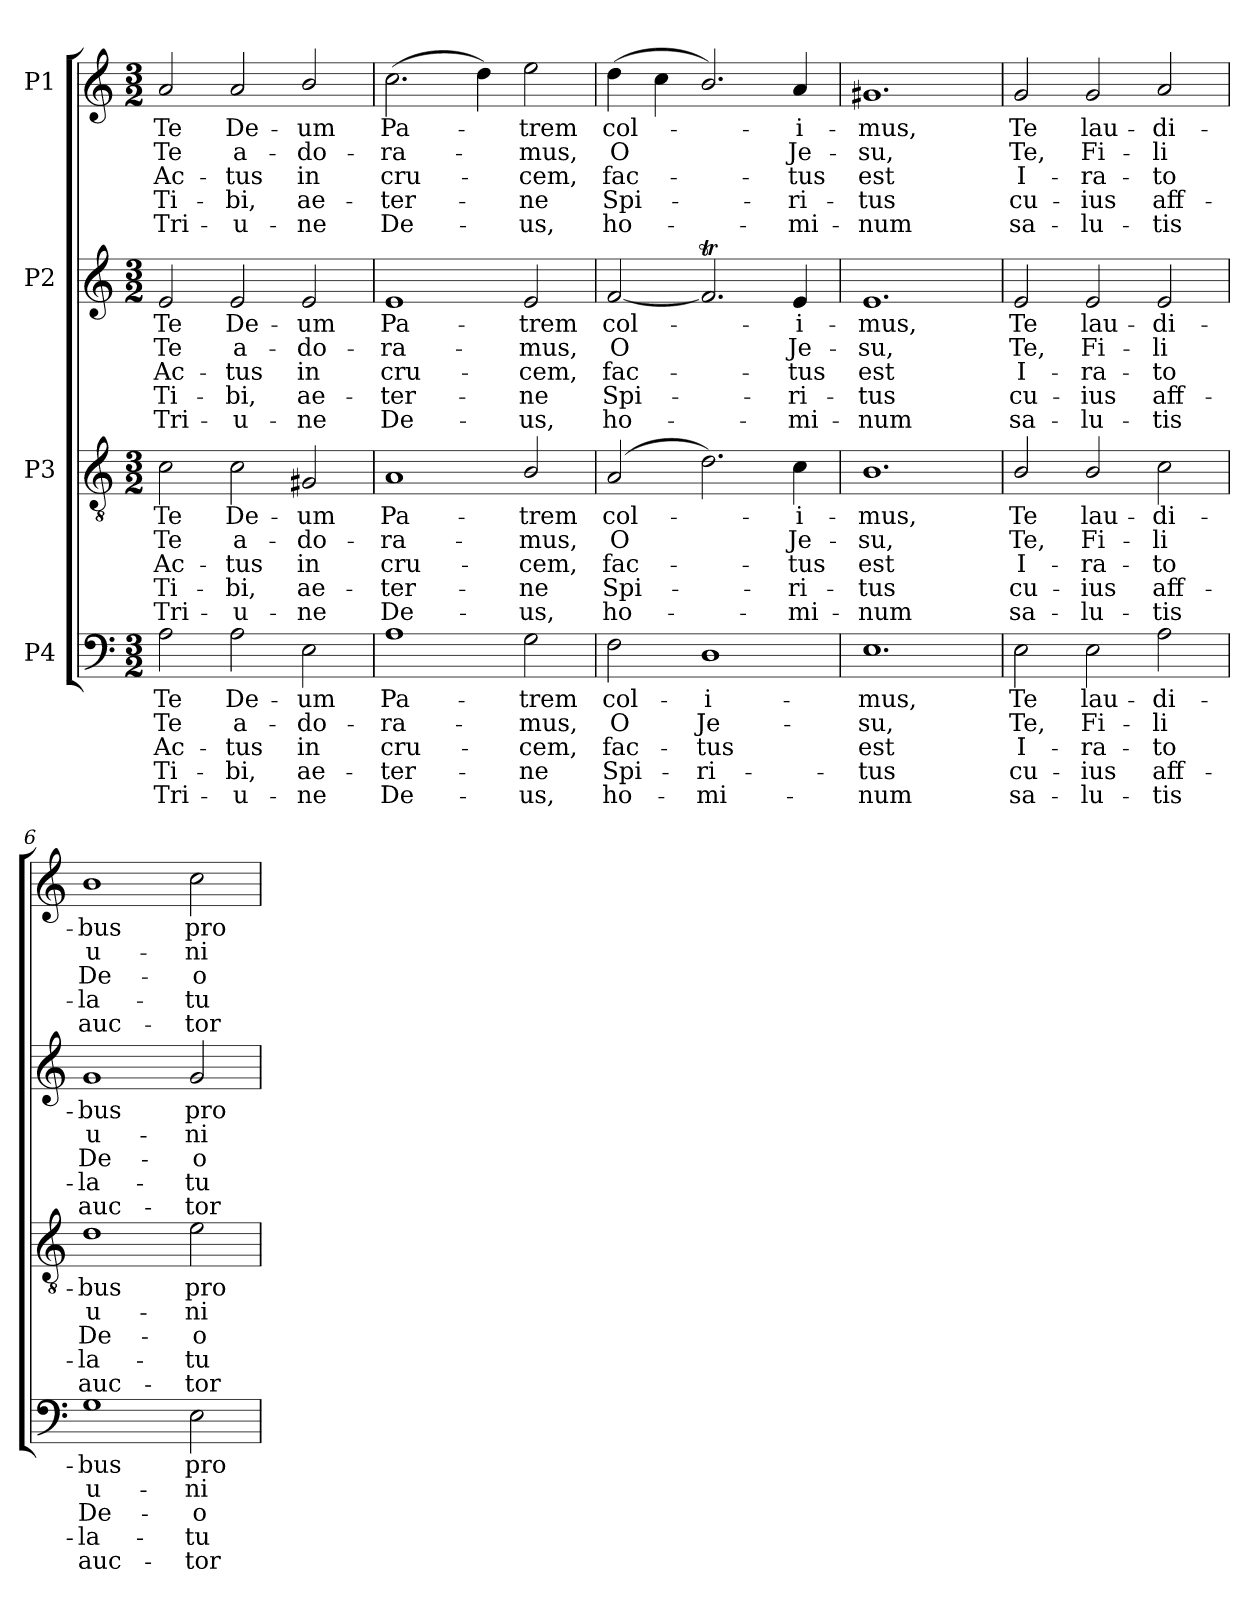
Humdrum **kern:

**kern	**text	**text	**text	**text	**text	**kern	**text	**text	**text	**text	**text	**kern	**text	**text	**text	**text	**text	**kern	**text	**text	**text	**text	**text
*part4	*part4	*part4	*part4	*part4	*part4	*part3	*part3	*part3	*part3	*part3	*part3	*part2	*part2	*part2	*part2	*part2	*part2	*part1	*part1	*part1	*part1	*part1	*part1
*staff4	*staff4	*staff4	*staff4	*staff4	*staff4	*staff3	*staff3	*staff3	*staff3	*staff3	*staff3	*staff2	*staff2	*staff2	*staff2	*staff2	*staff2	*staff1	*staff1	*staff1	*staff1	*staff1	*staff1
*I"P4	*	*	*	*	*	*I"P3	*	*	*	*	*	*I"P2	*	*	*	*	*	*I"P1	*	*	*	*	*
!!LO:PB:g=z
*clefF4	*	*	*	*	*	*clefGv2	*	*	*	*	*	*clefG2	*	*	*	*	*	*clefG2	*	*	*	*	*
*	*	*	*	*	*	*ITrd7c12	*	*	*	*	*	*	*	*	*	*	*	*	*	*	*	*	*
*k[]	*	*	*	*	*	*k[]	*	*	*	*	*	*k[]	*	*	*	*	*	*k[]	*	*	*	*	*
*C:	*	*	*	*	*	*C:	*	*	*	*	*	*C:	*	*	*	*	*	*C:	*	*	*	*	*
*M3/2	*	*	*	*	*	*M3/2	*	*	*	*	*	*M3/2	*	*	*	*	*	*M3/2	*	*	*	*	*
=1	=1	=1	=1	=1	=1	=1	=1	=1	=1	=1	=1	=1	=1	=1	=1	=1	=1	=1	=1	=1	=1	=1	=1
!	!LO:LY:b:color=#000000	!LO:LY:b:color=#000000	!LO:LY:b:color=#000000	!LO:LY:b:color=#000000	!LO:LY:b:color=#000000	!	!	!	!	!	!	!	!	!	!	!	!	!	!	!	!	!	!
!	!	!	!	!	!	!	!LO:LY:b:color=#000000	!LO:LY:b:color=#000000	!LO:LY:b:color=#000000	!LO:LY:b:color=#000000	!LO:LY:b:color=#000000	!	!	!	!	!	!	!	!	!	!	!	!
!	!	!	!	!	!	!	!	!	!	!	!	!	!LO:LY:b:color=#000000	!LO:LY:b:color=#000000	!LO:LY:b:color=#000000	!LO:LY:b:color=#000000	!LO:LY:b:color=#000000	!	!	!	!	!	!
!	!	!	!	!	!	!	!	!	!	!	!	!	!	!	!	!	!	!	!LO:LY:b:color=#000000	!LO:LY:b:color=#000000	!LO:LY:b:color=#000000	!LO:LY:b:color=#000000	!LO:LY:b:color=#000000
2Ai\	Te	Te	Ac-	-Ti-	-Tri-	2Ci\	Te	Te	Ac-	-Ti-	-Tri-	2ei/	Te	Te	Ac-	-Ti-	-Tri-	2ai/	Te	Te	-Ac-	Ti-	-Tri-
!	!LO:LY:b:color=#000000	!LO:LY:b:color=#000000	!LO:LY:b:color=#000000	!LO:LY:b:color=#000000	!LO:LY:b:color=#000000	!	!	!	!	!	!	!	!	!	!	!	!	!	!	!	!	!	!
!	!	!	!	!	!	!	!LO:LY:b:color=#000000	!LO:LY:b:color=#000000	!LO:LY:b:color=#000000	!LO:LY:b:color=#000000	!LO:LY:b:color=#000000	!	!	!	!	!	!	!	!	!	!	!	!
!	!	!	!	!	!	!	!	!	!	!	!	!	!LO:LY:b:color=#000000	!LO:LY:b:color=#000000	!LO:LY:b:color=#000000	!LO:LY:b:color=#000000	!LO:LY:b:color=#000000	!	!	!	!	!	!
!	!	!	!	!	!	!	!	!	!	!	!	!	!	!	!	!	!	!	!LO:LY:b:color=#000000	!LO:LY:b:color=#000000	!LO:LY:b:color=#000000	!LO:LY:b:color=#000000	!LO:LY:b:color=#000000
2Ai\	De-	a-	-tus	bi,	u-	2Ci\	De-	a-	-tus	bi,	u-	2ei/	De-	a-	-tus	bi,	u-	2ai/	De-	a-	tus	-bi,	u-
!	!LO:LY:b:color=#000000	!LO:LY:b:color=#000000	!LO:LY:b:color=#000000	!LO:LY:b:color=#000000	!LO:LY:b:color=#000000	!	!	!	!	!	!	!	!	!	!	!	!	!	!	!	!	!	!
!	!	!	!	!	!	!	!LO:LY:b:color=#000000	!LO:LY:b:color=#000000	!LO:LY:b:color=#000000	!LO:LY:b:color=#000000	!LO:LY:b:color=#000000	!	!	!	!	!	!	!	!	!	!	!	!
!	!	!	!	!	!	!	!	!	!	!	!	!	!LO:LY:b:color=#000000	!LO:LY:b:color=#000000	!LO:LY:b:color=#000000	!LO:LY:b:color=#000000	!LO:LY:b:color=#000000	!	!	!	!	!	!
!	!	!	!	!	!	!	!	!	!	!	!	!	!	!	!	!	!	!	!LO:LY:b:color=#000000	!LO:LY:b:color=#000000	!LO:LY:b:color=#000000	!LO:LY:b:color=#000000	!LO:LY:b:color=#000000
2Ei\	-um	-do-	-in	ae-	-ne	2GG#Xi/	-um	-do-	-in	ae-	-ne	2ei/	-um	-do-	-in	ae-	-ne	2bi/	-um	-do-	-in	ae-	ne
=2	=2	=2	=2	=2	=2	=2	=2	=2	=2	=2	=2	=2	=2	=2	=2	=2	=2	=2	=2	=2	=2	=2	=2
!	!LO:LY:b:color=#000000	!LO:LY:b:color=#000000	!LO:LY:b:color=#000000	!LO:LY:b:color=#000000	!LO:LY:b:color=#000000	!	!	!	!	!	!	!	!	!	!	!	!	!	!	!	!	!	!
!	!	!	!	!	!	!	!LO:LY:b:color=#000000	!LO:LY:b:color=#000000	!LO:LY:b:color=#000000	!LO:LY:b:color=#000000	!LO:LY:b:color=#000000	!	!	!	!	!	!	!	!	!	!	!	!
!	!	!	!	!	!	!	!	!	!	!	!	!	!LO:LY:b:color=#000000	!LO:LY:b:color=#000000	!LO:LY:b:color=#000000	!LO:LY:b:color=#000000	!LO:LY:b:color=#000000	!	!	!	!	!	!
!	!	!	!	!	!	!	!	!	!	!	!	!	!	!	!	!	!	!	!LO:LY:b:color=#000000	!LO:LY:b:color=#000000	!LO:LY:b:color=#000000	!LO:LY:b:color=#000000	!LO:LY:b:color=#000000
1Ai	Pa-	-ra-	cru-	-ter-	-De-	1AAi	Pa-	-ra-	cru-	-ter-	-De-	1ei	Pa-	-ra-	cru-	-ter-	-De-	(2.cci\	Pa-	-ra-	-cru-	-ter-	-De-
.	.	.	.	.	.	.	.	.	.	.	.	.	.	.	.	.	.	4ddi\)	.	.	.	.	.
!	!LO:LY:b:color=#000000	!LO:LY:b:color=#000000	!LO:LY:b:color=#000000	!LO:LY:b:color=#000000	!LO:LY:b:color=#000000	!	!	!	!	!	!	!	!	!	!	!	!	!	!	!	!	!	!
!	!	!	!	!	!	!	!LO:LY:b:color=#000000	!LO:LY:b:color=#000000	!LO:LY:b:color=#000000	!LO:LY:b:color=#000000	!LO:LY:b:color=#000000	!	!	!	!	!	!	!	!	!	!	!	!
!	!	!	!	!	!	!	!	!	!	!	!	!	!LO:LY:b:color=#000000	!LO:LY:b:color=#000000	!LO:LY:b:color=#000000	!LO:LY:b:color=#000000	!LO:LY:b:color=#000000	!	!	!	!	!	!
!	!	!	!	!	!	!	!	!	!	!	!	!	!	!	!	!	!	!	!LO:LY:b:color=#000000	!LO:LY:b:color=#000000	!LO:LY:b:color=#000000	!LO:LY:b:color=#000000	!LO:LY:b:color=#000000
2Gi\	-trem	-mus,	-cem,	ne	us,	2BBi/	-trem	-mus,	-cem,	ne	us,	2ei/	-trem	-mus,	-cem,	ne	us,	2eei\	-trem	-mus,	-cem,	ne	us,
=3	=3	=3	=3	=3	=3	=3	=3	=3	=3	=3	=3	=3	=3	=3	=3	=3	=3	=3	=3	=3	=3	=3	=3
!	!LO:LY:b:color=#000000	!LO:LY:b:color=#000000	!LO:LY:b:color=#000000	!LO:LY:b:color=#000000	!LO:LY:b:color=#000000	!	!	!	!	!	!	!	!	!	!	!	!	!	!	!	!	!	!
!	!	!	!	!	!	!	!LO:LY:b:color=#000000	!LO:LY:b:color=#000000	!LO:LY:b:color=#000000	!LO:LY:b:color=#000000	!LO:LY:b:color=#000000	!	!	!	!	!	!	!	!	!	!	!	!
!	!	!	!	!	!	!	!	!	!	!	!	!	!LO:LY:b:color=#000000	!LO:LY:b:color=#000000	!LO:LY:b:color=#000000	!LO:LY:b:color=#000000	!LO:LY:b:color=#000000	!	!	!	!	!	!
!	!	!	!	!	!	!	!	!	!	!	!	!	!	!	!	!	!	!	!LO:LY:b:color=#000000	!LO:LY:b:color=#000000	!LO:LY:b:color=#000000	!LO:LY:b:color=#000000	!LO:LY:b:color=#000000
2Fi\	col-	O	fac-	-Spi-	-ho-	(2AAi/	col-	O	fac-	-Spi-	-ho-	[2fi/	col-	O	fac-	-Spi-	-ho-	(4ddi\	col-	O	fac-	-Spi-	-ho-
.	.	.	.	.	.	.	.	.	.	.	.	.	.	.	.	.	.	4cci\	.	.	.	.	.
!	!LO:LY:b:color=#000000	!LO:LY:b:color=#000000	!LO:LY:b:color=#000000	!LO:LY:b:color=#000000	!LO:LY:b:color=#000000	!	!	!	!	!	!	!	!	!	!	!	!	!	!	!	!	!	!
1Di	-i-	Je-	-tus	ri-	-mi-	2.Di\)	.	.	.	.	.	2.fTi/]	.	.	.	.	.	2.bi/)	.	.	.	.	.
!	!	!	!	!	!	!	!LO:LY:b:color=#000000	!LO:LY:b:color=#000000	!LO:LY:b:color=#000000	!LO:LY:b:color=#000000	!LO:LY:b:color=#000000	!	!	!	!	!	!	!	!	!	!	!	!
!	!	!	!	!	!	!	!	!	!	!	!	!	!LO:LY:b:color=#000000	!LO:LY:b:color=#000000	!LO:LY:b:color=#000000	!LO:LY:b:color=#000000	!LO:LY:b:color=#000000	!	!	!	!	!	!
!	!	!	!	!	!	!	!	!	!	!	!	!	!	!	!	!	!	!	!LO:LY:b:color=#000000	!LO:LY:b:color=#000000	!LO:LY:b:color=#000000	!LO:LY:b:color=#000000	!LO:LY:b:color=#000000
.	.	.	.	.	.	4Ci\	-i-	Je-	-tus	ri-	-mi-	4ei/	-i-	Je-	-tus	-ri-	-mi-	4ai/	-i-	Je-	-tus	-ri-	-mi-
=4	=4	=4	=4	=4	=4	=4	=4	=4	=4	=4	=4	=4	=4	=4	=4	=4	=4	=4	=4	=4	=4	=4	=4
!	!LO:LY:b:color=#000000	!LO:LY:b:color=#000000	!LO:LY:b:color=#000000	!LO:LY:b:color=#000000	!LO:LY:b:color=#000000	!	!	!	!	!	!	!	!	!	!	!	!	!	!	!	!	!	!
!	!	!	!	!	!	!	!LO:LY:b:color=#000000	!LO:LY:b:color=#000000	!LO:LY:b:color=#000000	!LO:LY:b:color=#000000	!LO:LY:b:color=#000000	!	!	!	!	!	!	!	!	!	!	!	!
!	!	!	!	!	!	!	!	!	!	!	!	!	!LO:LY:b:color=#000000	!LO:LY:b:color=#000000	!LO:LY:b:color=#000000	!LO:LY:b:color=#000000	!LO:LY:b:color=#000000	!	!	!	!	!	!
!	!	!	!	!	!	!	!	!	!	!	!	!	!	!	!	!	!	!	!LO:LY:b:color=#000000	!LO:LY:b:color=#000000	!LO:LY:b:color=#000000	!LO:LY:b:color=#000000	!LO:LY:b:color=#000000
1.Ei	-mus,	-su,	-est	tus	num	1.BBi	-mus,	-su,	-est	tus	num	1.ei	-mus,	-su,	est	tus	num	1.g#Xi	-mus,	-su,	est	tus	num
!!LO:LB:g=z
=5	=5	=5	=5	=5	=5	=5	=5	=5	=5	=5	=5	=5	=5	=5	=5	=5	=5	=5	=5	=5	=5	=5	=5
!	!LO:LY:b:color=#000000	!LO:LY:b:color=#000000	!LO:LY:b:color=#000000	!LO:LY:b:color=#000000	!LO:LY:b:color=#000000	!	!	!	!	!	!	!	!	!	!	!	!	!	!	!	!	!	!
!	!	!	!	!	!	!	!LO:LY:b:color=#000000	!LO:LY:b:color=#000000	!LO:LY:b:color=#000000	!LO:LY:b:color=#000000	!LO:LY:b:color=#000000	!	!	!	!	!	!	!	!	!	!	!	!
!	!	!	!	!	!	!	!	!	!	!	!	!	!LO:LY:b:color=#000000	!LO:LY:b:color=#000000	!LO:LY:b:color=#000000	!LO:LY:b:color=#000000	!LO:LY:b:color=#000000	!	!	!	!	!	!
!	!	!	!	!	!	!	!	!	!	!	!	!	!	!	!	!	!	!	!LO:LY:b:color=#000000	!LO:LY:b:color=#000000	!LO:LY:b:color=#000000	!LO:LY:b:color=#000000	!LO:LY:b:color=#000000
2Ei\	Te	Te,	I-	-cu-	-sa-	2BBi/	Te	Te,	I-	-cu-	-sa-	2ei/	Te	Te,	I-	-cu-	-sa-	2gi/	Te	Te,	I-	-cu-	-sa-
!	!LO:LY:b:color=#000000	!LO:LY:b:color=#000000	!LO:LY:b:color=#000000	!LO:LY:b:color=#000000	!LO:LY:b:color=#000000	!	!	!	!	!	!	!	!	!	!	!	!	!	!	!	!	!	!
!	!	!	!	!	!	!	!LO:LY:b:color=#000000	!LO:LY:b:color=#000000	!LO:LY:b:color=#000000	!LO:LY:b:color=#000000	!LO:LY:b:color=#000000	!	!	!	!	!	!	!	!	!	!	!	!
!	!	!	!	!	!	!	!	!	!	!	!	!	!LO:LY:b:color=#000000	!LO:LY:b:color=#000000	!LO:LY:b:color=#000000	!LO:LY:b:color=#000000	!LO:LY:b:color=#000000	!	!	!	!	!	!
!	!	!	!	!	!	!	!	!	!	!	!	!	!	!	!	!	!	!	!LO:LY:b:color=#000000	!LO:LY:b:color=#000000	!LO:LY:b:color=#000000	!LO:LY:b:color=#000000	!LO:LY:b:color=#000000
2Ei\	lau-	Fi-	-ra-	-ius	lu-	2BBi/	lau-	Fi-	-ra-	-ius	lu-	2ei/	lau-	Fi-	-ra-	-ius	lu-	2gi/	lau-	Fi-	-ra-	-ius	lu-
!	!LO:LY:b:color=#000000	!LO:LY:b:color=#000000	!LO:LY:b:color=#000000	!LO:LY:b:color=#000000	!LO:LY:b:color=#000000	!	!	!	!	!	!	!	!	!	!	!	!	!	!	!	!	!	!
!	!	!	!	!	!	!	!LO:LY:b:color=#000000	!LO:LY:b:color=#000000	!LO:LY:b:color=#000000	!LO:LY:b:color=#000000	!LO:LY:b:color=#000000	!	!	!	!	!	!	!	!	!	!	!	!
!	!	!	!	!	!	!	!	!	!	!	!	!	!LO:LY:b:color=#000000	!LO:LY:b:color=#000000	!LO:LY:b:color=#000000	!LO:LY:b:color=#000000	!LO:LY:b:color=#000000	!	!	!	!	!	!
!	!	!	!	!	!	!	!	!	!	!	!	!	!	!	!	!	!	!	!LO:LY:b:color=#000000	!LO:LY:b:color=#000000	!LO:LY:b:color=#000000	!LO:LY:b:color=#000000	!LO:LY:b:color=#000000
2Ai\	-di-	-li	-to	aff-	-tis	2Ci\	-di-	-li	-to	aff-	-tis	2ei/	-di-	-li	-to	aff-	-tis	2ai/	-di-	-li	-to	aff-	-tis
=6	=6	=6	=6	=6	=6	=6	=6	=6	=6	=6	=6	=6	=6	=6	=6	=6	=6	=6	=6	=6	=6	=6	=6
!	!LO:LY:b:color=#000000	!LO:LY:b:color=#000000	!LO:LY:b:color=#000000	!LO:LY:b:color=#000000	!LO:LY:b:color=#000000	!	!	!	!	!	!	!	!	!	!	!	!	!	!	!	!	!	!
!	!	!	!	!	!	!	!LO:LY:b:color=#000000	!LO:LY:b:color=#000000	!LO:LY:b:color=#000000	!LO:LY:b:color=#000000	!LO:LY:b:color=#000000	!	!	!	!	!	!	!	!	!	!	!	!
!	!	!	!	!	!	!	!	!	!	!	!	!	!LO:LY:b:color=#000000	!LO:LY:b:color=#000000	!LO:LY:b:color=#000000	!LO:LY:b:color=#000000	!LO:LY:b:color=#000000	!	!	!	!	!	!
!	!	!	!	!	!	!	!	!	!	!	!	!	!	!	!	!	!	!	!LO:LY:b:color=#000000	!LO:LY:b:color=#000000	!LO:LY:b:color=#000000	!LO:LY:b:color=#000000	!LO:LY:b:color=#000000
1Gi	-bus	u-	De-	-la-	-auc-	1Di	-bus	u-	De-	-la-	-auc-	1gi	-bus	u-	De-	-la-	-auc-	1bi	-bus	u-	De-	-la-	-auc-
!	!LO:LY:b:color=#000000	!LO:LY:b:color=#000000	!LO:LY:b:color=#000000	!LO:LY:b:color=#000000	!LO:LY:b:color=#000000	!	!	!	!	!	!	!	!	!	!	!	!	!	!	!	!	!	!
!	!	!	!	!	!	!	!LO:LY:b:color=#000000	!LO:LY:b:color=#000000	!LO:LY:b:color=#000000	!LO:LY:b:color=#000000	!LO:LY:b:color=#000000	!	!	!	!	!	!	!	!	!	!	!	!
!	!	!	!	!	!	!	!	!	!	!	!	!	!LO:LY:b:color=#000000	!LO:LY:b:color=#000000	!LO:LY:b:color=#000000	!LO:LY:b:color=#000000	!LO:LY:b:color=#000000	!	!	!	!	!	!
!	!	!	!	!	!	!	!	!	!	!	!	!	!	!	!	!	!	!	!LO:LY:b:color=#000000	!LO:LY:b:color=#000000	!LO:LY:b:color=#000000	!LO:LY:b:color=#000000	!LO:LY:b:color=#000000
2Ei\	pro-	-ni-	-o	tu	tor	2Ei\	pro-	-ni-	-o	tu	tor	2gi/	pro-	-ni-	-o	tu	tor	2cci\	pro-	-ni-	-o	tu	tor
=	=	=	=	=	=	=	=	=	=	=	=	=	=	=	=	=	=	=	=	=	=	=	=
*-	*-	*-	*-	*-	*-	*-	*-	*-	*-	*-	*-	*-	*-	*-	*-	*-	*-	*-	*-	*-	*-	*-	*-
